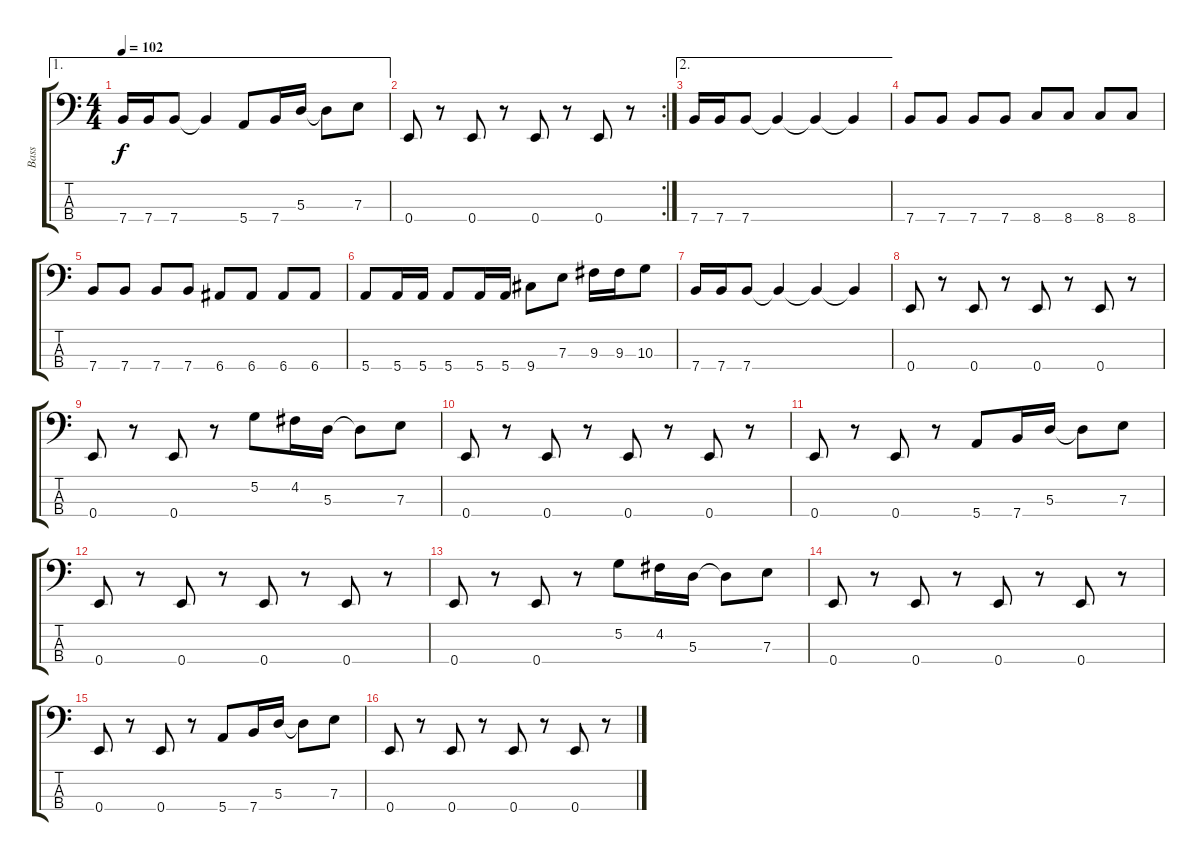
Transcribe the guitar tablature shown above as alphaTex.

\track ("Bass" "Bass") {instrument electricbassfinger}
\staff {score tabs}
\tuning (G2 D2 A1 E1) {hide}
\ae 1
\ts (4 4)
\tempo 102
\clef f4
\ks c
7.4.16{dy f} 7.4.16 7.4.8 7.4{t}.4 5.4.8 7.4.16 5.3.16 5.3{t}.8 7.3.8 |
\rc 2
0.4.8 r.8 0.4.8 r.8 0.4.8 r.8 0.4.8 r.8 |
\ae 2
7.4.16 7.4.16 7.4.8 7.4{t}.4 7.4{t}.4 7.4{t}.4 |
7.4.8 7.4.8 7.4.8 7.4.8 8.4.8 8.4.8 8.4.8 8.4.8 |
7.4.8 7.4.8 7.4.8 7.4.8 6.4.8 6.4.8 6.4.8 6.4.8 |
5.4.8 5.4.16 5.4.16 5.4.8 5.4.16 5.4.16 9.4.8 7.3.8 9.3.16 9.3.16 10.3.8 |
7.4.16 7.4.16 7.4.8 7.4{t}.4 7.4{t}.4 7.4{t}.4 |
0.4.8 r.8 0.4.8 r.8 0.4.8 r.8 0.4.8 r.8 |
0.4.8 r.8 0.4.8 r.8 5.2.8 4.2.16 5.3.16 5.3{t}.8 7.3.8 |
0.4.8 r.8 0.4.8 r.8 0.4.8 r.8 0.4.8 r.8 |
0.4.8 r.8 0.4.8 r.8 5.4.8 7.4.16 5.3.16 5.3{t}.8 7.3.8 |
0.4.8 r.8 0.4.8 r.8 0.4.8 r.8 0.4.8 r.8 |
0.4.8 r.8 0.4.8 r.8 5.2.8 4.2.16 5.3.16 5.3{t}.8 7.3.8 |
0.4.8 r.8 0.4.8 r.8 0.4.8 r.8 0.4.8 r.8 |
0.4.8 r.8 0.4.8 r.8 5.4.8 7.4.16 5.3.16 5.3{t}.8 7.3.8 |
0.4.8 r.8 0.4.8 r.8 0.4.8 r.8 0.4.8 r.8
